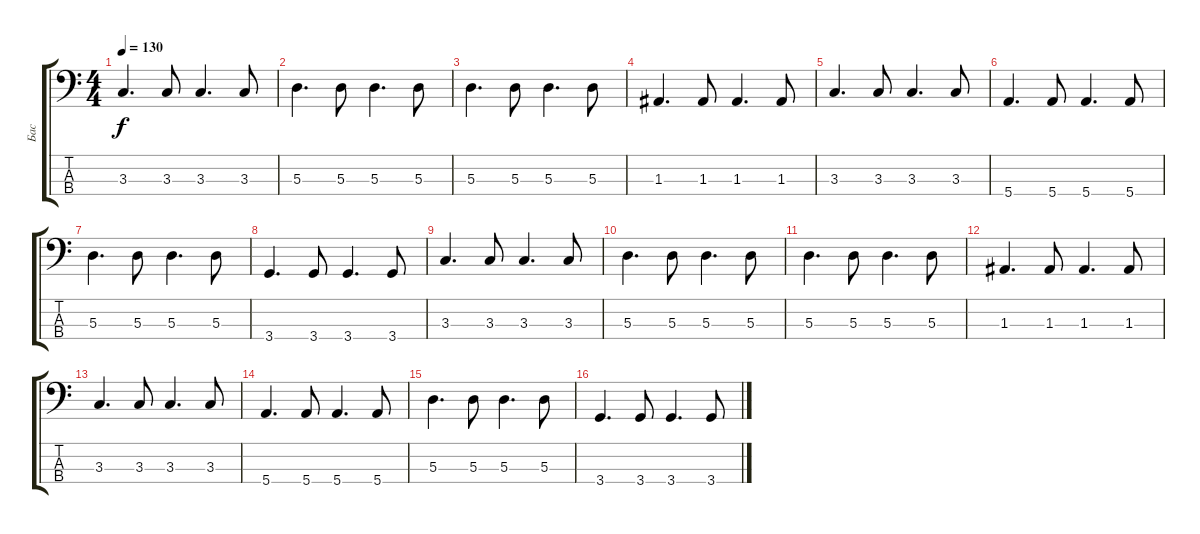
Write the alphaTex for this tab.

\track ("Бас" "Бас") {instrument electricbassfinger}
\staff {score tabs}
\tuning (G2 D2 A1 E1) {hide}
\ts (4 4)
\tempo 130
\clef f4
\ks c
3.3.4{d dy f} 3.3.8 3.3.4{d} 3.3.8 |
5.3.4{d} 5.3.8 5.3.4{d} 5.3.8 |
5.3.4{d} 5.3.8 5.3.4{d} 5.3.8 |
1.3.4{d} 1.3.8 1.3.4{d} 1.3.8 |
3.3.4{d} 3.3.8 3.3.4{d} 3.3.8 |
5.4.4{d} 5.4.8 5.4.4{d} 5.4.8 |
5.3.4{d} 5.3.8 5.3.4{d} 5.3.8 |
3.4.4{d} 3.4.8 3.4.4{d} 3.4.8 |
3.3.4{d} 3.3.8 3.3.4{d} 3.3.8 |
5.3.4{d} 5.3.8 5.3.4{d} 5.3.8 |
5.3.4{d} 5.3.8 5.3.4{d} 5.3.8 |
1.3.4{d} 1.3.8 1.3.4{d} 1.3.8 |
3.3.4{d} 3.3.8 3.3.4{d} 3.3.8 |
5.4.4{d} 5.4.8 5.4.4{d} 5.4.8 |
5.3.4{d} 5.3.8 5.3.4{d} 5.3.8 |
3.4.4{d} 3.4.8 3.4.4{d} 3.4.8
